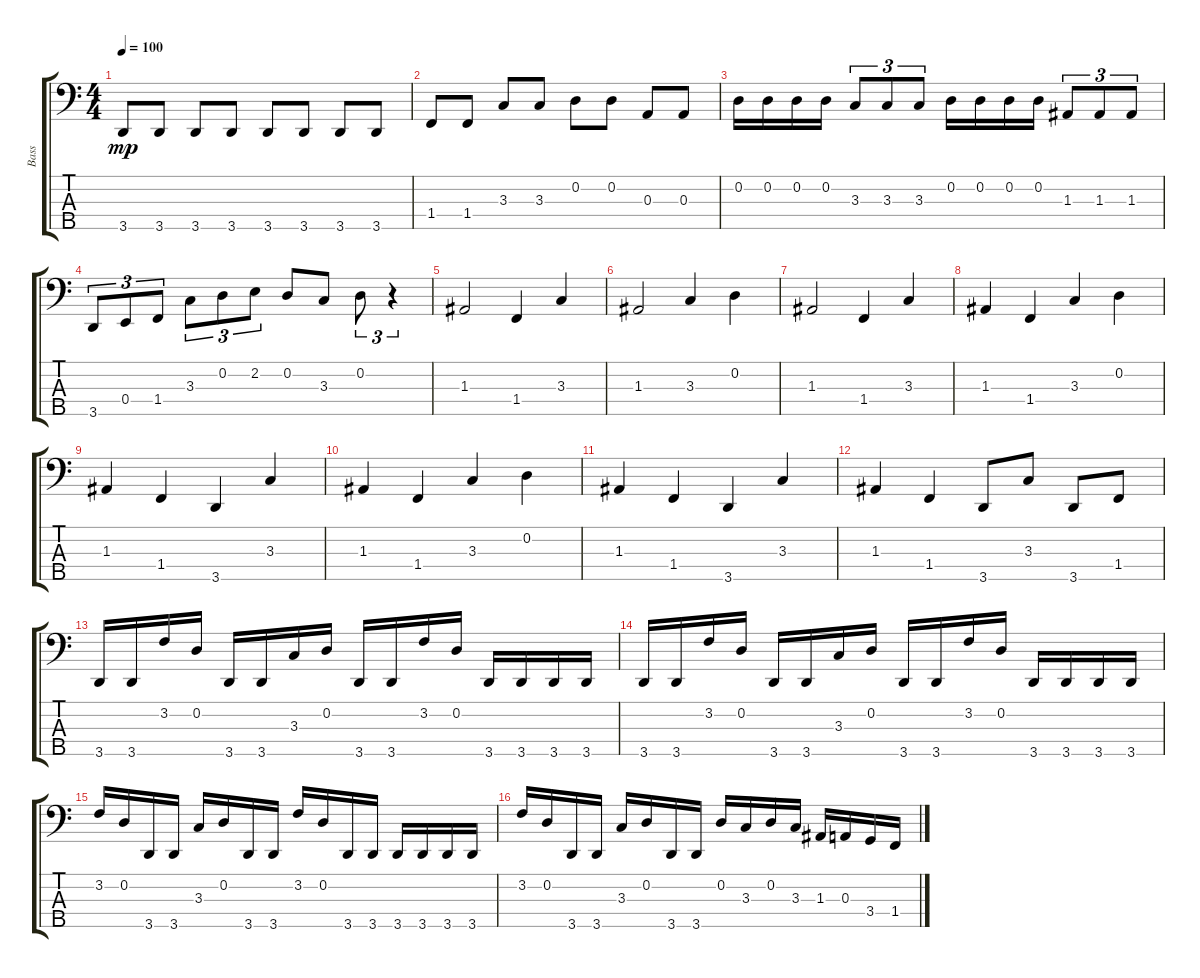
\track ("Bass" "Bass") {instrument electricbassfinger}
\staff {score tabs}
\tuning (G2 D2 A1 E1 B0) {hide}
\ts (4 4)
\tempo 100
\clef f4
\ks c
3.5.8{dy mp} 3.5.8 3.5.8 3.5.8 3.5.8 3.5.8 3.5.8 3.5.8 |
1.4.8 1.4.8 3.3.8 3.3.8 0.2.8 0.2.8 0.3.8 0.3.8 |
0.2.16 0.2.16 0.2.16 0.2.16 3.3.8{tu (3 2)} 3.3.8{tu (3 2)} 3.3.8{tu (3 2)} 0.2.16 0.2.16 0.2.16 0.2.16 1.3.8{tu (3 2)} 1.3.8{tu (3 2)} 1.3.8{tu (3 2)} |
3.5.8{tu (3 2)} 0.4.8{tu (3 2)} 1.4.8{tu (3 2)} 3.3.8{tu (3 2)} 0.2.8{tu (3 2)} 2.2.8{tu (3 2)} 0.2.8 3.3.8 0.2.8{tu (3 2)} r.4{tu (3 2)} |
1.3.2 1.4.4 3.3.4 |
1.3.2 3.3.4 0.2.4 |
1.3.2 1.4.4 3.3.4 |
1.3.4 1.4.4 3.3.4 0.2.4 |
1.3.4 1.4.4 3.5.4 3.3.4 |
1.3.4 1.4.4 3.3.4 0.2.4 |
1.3.4 1.4.4 3.5.4 3.3.4 |
1.3.4 1.4.4 3.5.8 3.3.8 3.5.8 1.4.8 |
3.5.16 3.5.16 3.2.16 0.2.16 3.5.16 3.5.16 3.3.16 0.2.16 3.5.16 3.5.16 3.2.16 0.2.16 3.5.16 3.5.16 3.5.16 3.5.16 |
3.5.16 3.5.16 3.2.16 0.2.16 3.5.16 3.5.16 3.3.16 0.2.16 3.5.16 3.5.16 3.2.16 0.2.16 3.5.16 3.5.16 3.5.16 3.5.16 |
3.2.16 0.2.16 3.5.16 3.5.16 3.3.16 0.2.16 3.5.16 3.5.16 3.2.16 0.2.16 3.5.16 3.5.16 3.5.16 3.5.16 3.5.16 3.5.16 |
3.2.16 0.2.16 3.5.16 3.5.16 3.3.16 0.2.16 3.5.16 3.5.16 0.2.16 3.3.16 0.2.16 3.3.16 1.3.16 0.3.16 3.4.16 1.4.16
